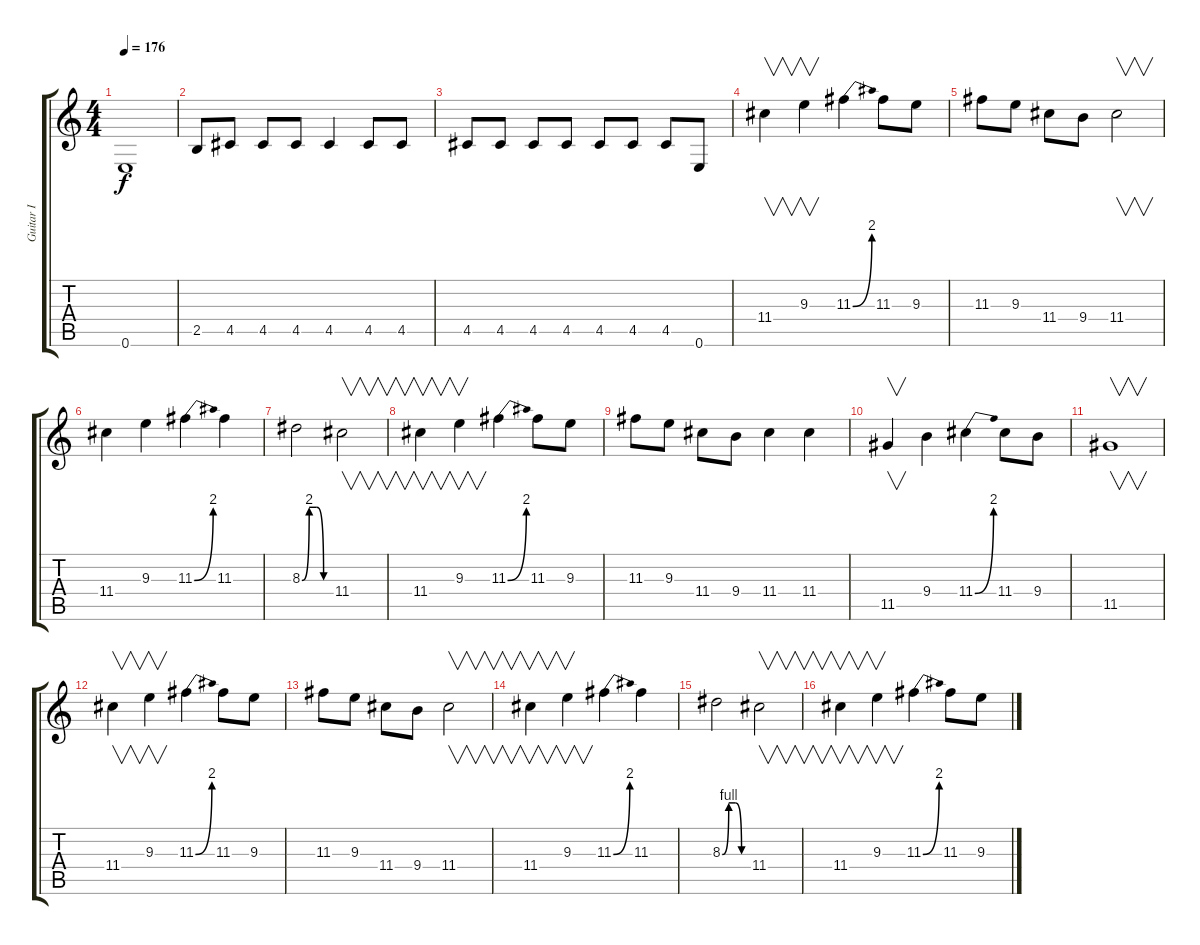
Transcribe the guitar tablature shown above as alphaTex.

\track ("Guitar I" "Guitar I") {instrument distortionguitar}
\staff {score tabs}
\tuning (E4 B3 G3 D3 A2 E2) {hide}
\ts (4 4)
\tempo 176
\clef g2
\ks c
0.6{t}.1{dy f} |
2.5.8 4.5.8 4.5.8 4.5.8 4.5.4 4.5.8 4.5.8 |
4.5.8 4.5.8 4.5.8 4.5.8 4.5.8 4.5.8 4.5.8 0.6.8 |
11.4.4{v} 9.3.4{v} 11.3{be (bend 0 0 60 8)}.4 11.3.8 9.3.8 |
11.3.8 9.3.8 11.4.8 9.4.8 11.4.2{v} |
11.4.4 9.3.4 11.3{be (bend 0 0 60 8)}.4 11.3.4 |
8.3{be (custom 0 0 15 8 30 8 45 0 60 0)}.2 11.4.2{v} |
11.4.4{v} 9.3.4{v} 11.3{be (bend 0 0 60 8)}.4 11.3.8 9.3.8 |
11.3.8 9.3.8 11.4.8 9.4.8 11.4.4 11.4.4 |
11.5.4{v} 9.4.4 11.4{be (bend 0 0 60 8)}.4 11.4.8 9.4.8 |
11.5.1{v} |
11.4.4{v} 9.3.4{v} 11.3{be (bend 0 0 60 8)}.4 11.3.8 9.3.8 |
11.3.8 9.3.8 11.4.8 9.4.8 11.4.2{v} |
11.4.4{v} 9.3.4{v} 11.3{be (bend 0 0 60 8)}.4 11.3.4 |
8.3{be (custom 0 0 15 4 30 4 45 0 60 0)}.2 11.4.2{v} |
11.4.4{v} 9.3.4{v} 11.3{be (bend 0 0 60 8)}.4 11.3.8 9.3.8
